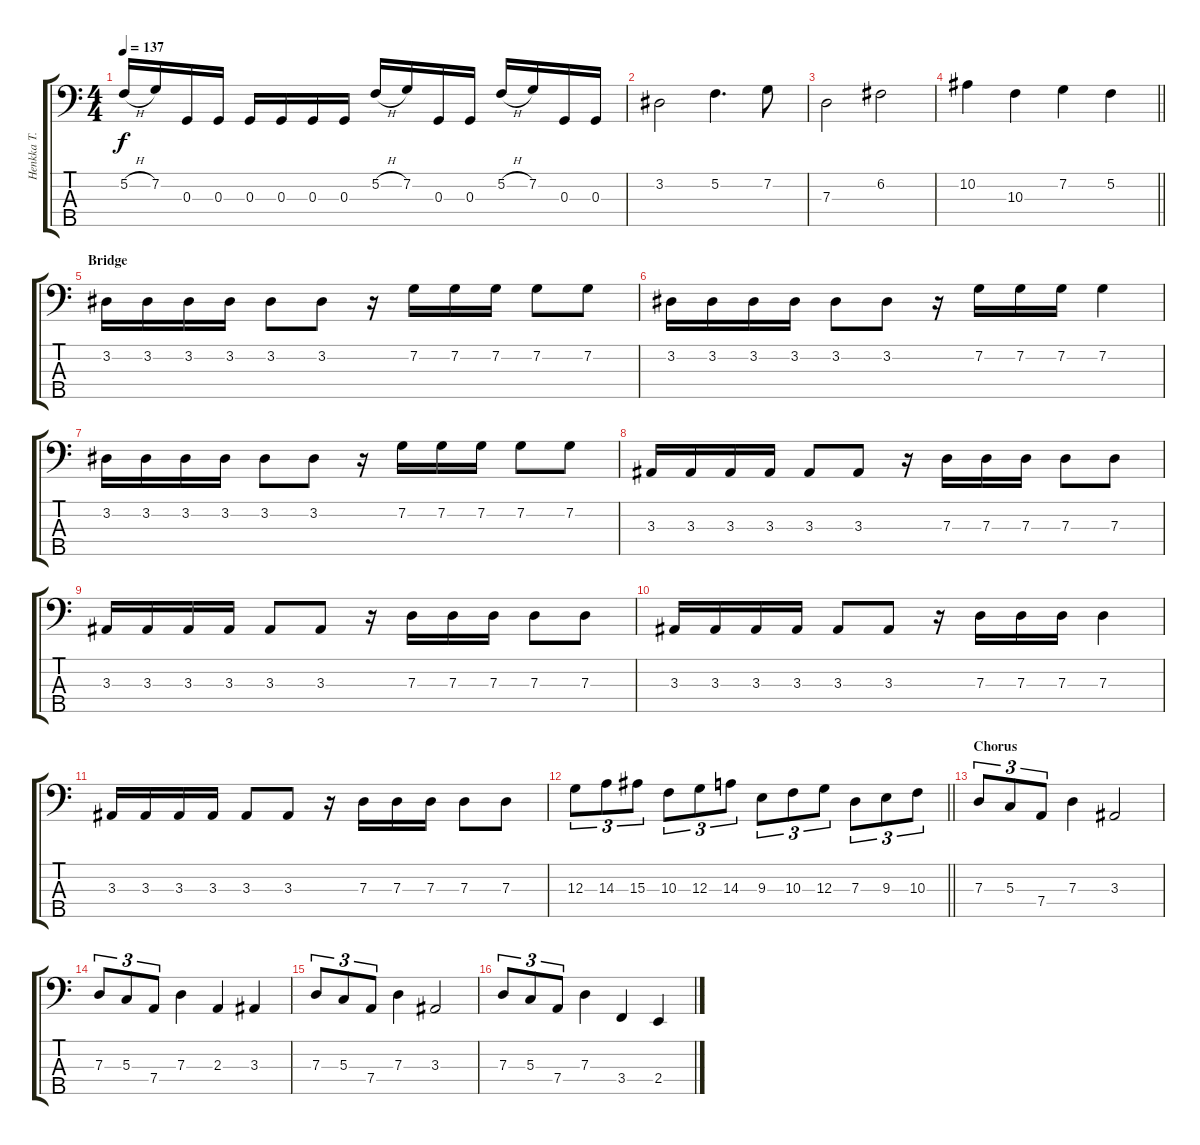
\track ("Henkka T. Blacksmith" "Henkka T. ") {instrument electricbasspick}
\staff {score tabs}
\tuning (F2 C2 G1 D1 A0) {hide}
\ts (4 4)
\tempo 137
\clef f4
\ks c
5.2{h}.16{dy f} 7.2.16 0.3.16 0.3.16 0.3.16 0.3.16 0.3.16 0.3.16 5.2{h}.16 7.2.16 0.3.16 0.3.16 5.2{h}.16 7.2.16 0.3.16 0.3.16 |
3.2.2 5.2.4{d} 7.2.8 |
7.3.2 6.2.2 |
\barLineRight lightlight
10.2.4 10.3.4 7.2.4 5.2.4 |
\section ("" "Bridge")
3.2.16 3.2.16 3.2.16 3.2.16 3.2.8 3.2.8 r.16 7.2.16 7.2.16 7.2.16 7.2.8 7.2.8 |
3.2.16 3.2.16 3.2.16 3.2.16 3.2.8 3.2.8 r.16 7.2.16 7.2.16 7.2.16 7.2.4 |
3.2.16 3.2.16 3.2.16 3.2.16 3.2.8 3.2.8 r.16 7.2.16 7.2.16 7.2.16 7.2.8 7.2.8 |
3.3.16 3.3.16 3.3.16 3.3.16 3.3.8 3.3.8 r.16 7.3.16 7.3.16 7.3.16 7.3.8 7.3.8 |
3.3.16 3.3.16 3.3.16 3.3.16 3.3.8 3.3.8 r.16 7.3.16 7.3.16 7.3.16 7.3.8 7.3.8 |
3.3.16 3.3.16 3.3.16 3.3.16 3.3.8 3.3.8 r.16 7.3.16 7.3.16 7.3.16 7.3.4 |
3.3.16 3.3.16 3.3.16 3.3.16 3.3.8 3.3.8 r.16 7.3.16 7.3.16 7.3.16 7.3.8 7.3.8 |
\barLineRight lightlight
12.3.8{tu (3 2)} 14.3.8{tu (3 2)} 15.3.8{tu (3 2)} 10.3.8{tu (3 2)} 12.3.8{tu (3 2)} 14.3.8{tu (3 2)} 9.3.8{tu (3 2)} 10.3.8{tu (3 2)} 12.3.8{tu (3 2)} 7.3.8{tu (3 2)} 9.3.8{tu (3 2)} 10.3.8{tu (3 2)} |
\section ("" "Chorus")
7.3.8{tu (3 2)} 5.3.8{tu (3 2)} 7.4.8{tu (3 2)} 7.3.4 3.3.2 |
7.3.8{tu (3 2)} 5.3.8{tu (3 2)} 7.4.8{tu (3 2)} 7.3.4 2.3.4 3.3.4 |
7.3.8{tu (3 2)} 5.3.8{tu (3 2)} 7.4.8{tu (3 2)} 7.3.4 3.3.2 |
7.3.8{tu (3 2)} 5.3.8{tu (3 2)} 7.4.8{tu (3 2)} 7.3.4 3.4.4 2.4.4
